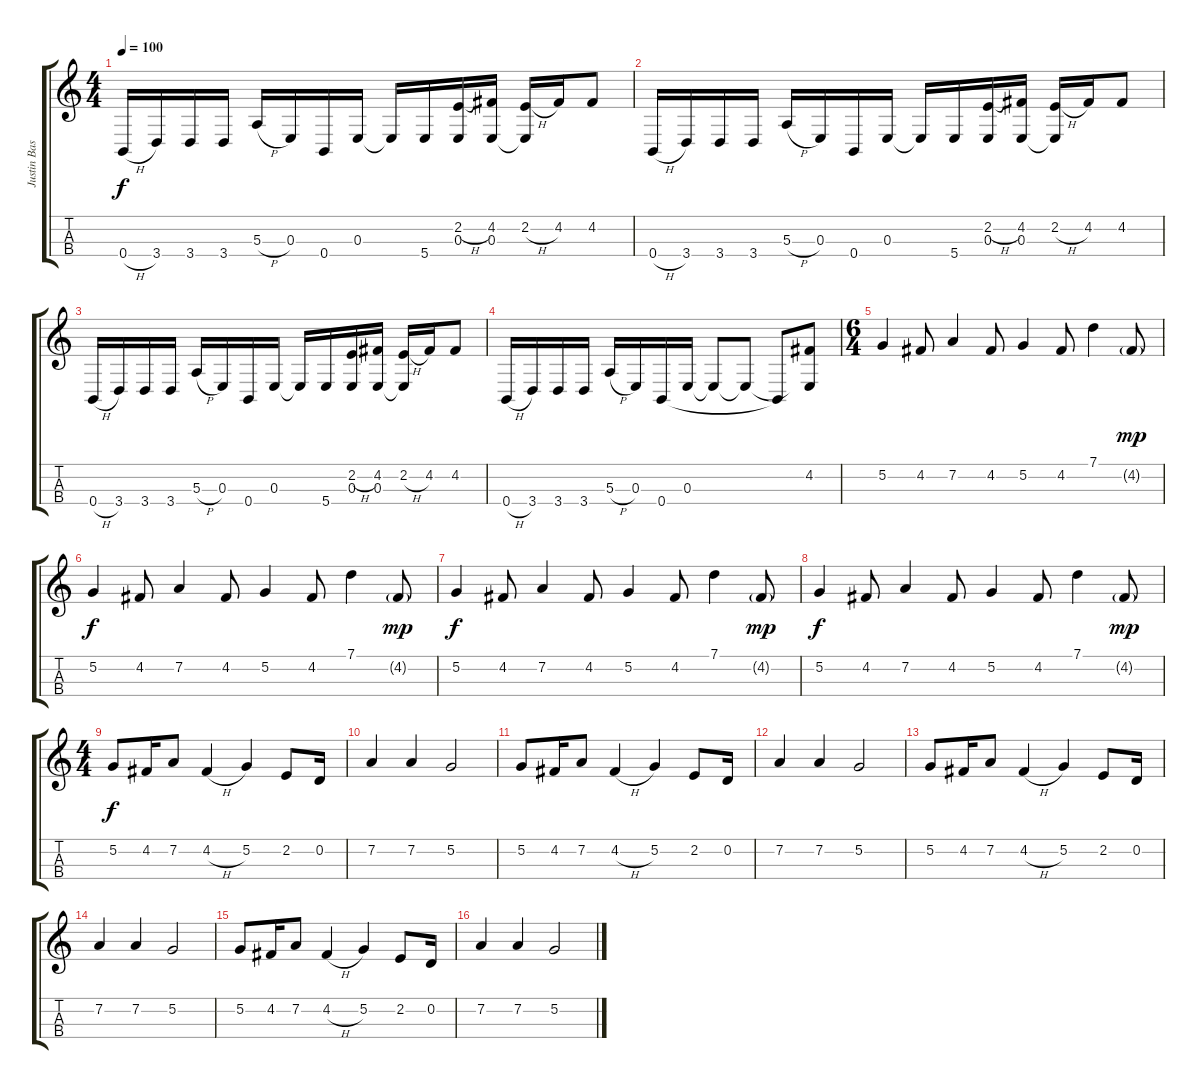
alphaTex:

\track ("Justin Bass" "Justin Bas") {instrument electricbassfinger}
\staff {score tabs}
\tuning (G3 D3 E2 B1) {hide}
\ts (4 4)
\tempo 100
\clef g2
\ks c
0.4{h}.16{dy f} 3.4.16 3.4.16 3.4.16 5.3{h}.16 0.3.16 0.4.16 0.3.16 0.3{t}.16 5.4.16 (2.2{h} 0.3).16 (4.2 0.3).16 (2.2{h} 0.3{t}).16 4.2.16 4.2.8 |
0.4{h}.16 3.4.16 3.4.16 3.4.16 5.3{h}.16 0.3.16 0.4.16 0.3.16 0.3{t}.16 5.4.16 (2.2{h} 0.3).16 (4.2 0.3).16 (2.2{h} 0.3{t}).16 4.2.16 4.2.8 |
0.4{h}.16 3.4.16 3.4.16 3.4.16 5.3{h}.16 0.3.16 0.4.16 0.3.16 0.3{t}.16 5.4.16 (2.2{h} 0.3).16 (4.2 0.3).16 (2.2{h} 0.3{t}).16 4.2.16 4.2.8 |
0.4{h}.16 3.4.16 3.4.16 3.4.16 5.3{h}.16 0.3.16 0.4.16 0.3.16 0.3{t}.8 0.3{t}.8 0.4{t}.8 (4.2 0.3{t}).8 |
\ts (6 4)
5.2.4 4.2.8 7.2.4 4.2.8 5.2.4 4.2.8 7.1.4 4.2{g}.8{dy mp} |
5.2.4{dy f} 4.2.8 7.2.4 4.2.8 5.2.4 4.2.8 7.1.4 4.2{g}.8{dy mp} |
5.2.4{dy f} 4.2.8 7.2.4 4.2.8 5.2.4 4.2.8 7.1.4 4.2{g}.8{dy mp} |
5.2.4{dy f} 4.2.8 7.2.4 4.2.8 5.2.4 4.2.8 7.1.4 4.2{g}.8{dy mp} |
\ts (4 4)
5.2.8{dy f} 4.2.16 7.2.8 4.2{h}.4 5.2.4 2.2.8 0.2.16 |
7.2.4 7.2.4 5.2.2 |
5.2.8 4.2.16 7.2.8 4.2{h}.4 5.2.4 2.2.8 0.2.16 |
7.2.4 7.2.4 5.2.2 |
5.2.8 4.2.16 7.2.8 4.2{h}.4 5.2.4 2.2.8 0.2.16 |
7.2.4 7.2.4 5.2.2 |
5.2.8 4.2.16 7.2.8 4.2{h}.4 5.2.4 2.2.8 0.2.16 |
7.2.4 7.2.4 5.2.2
